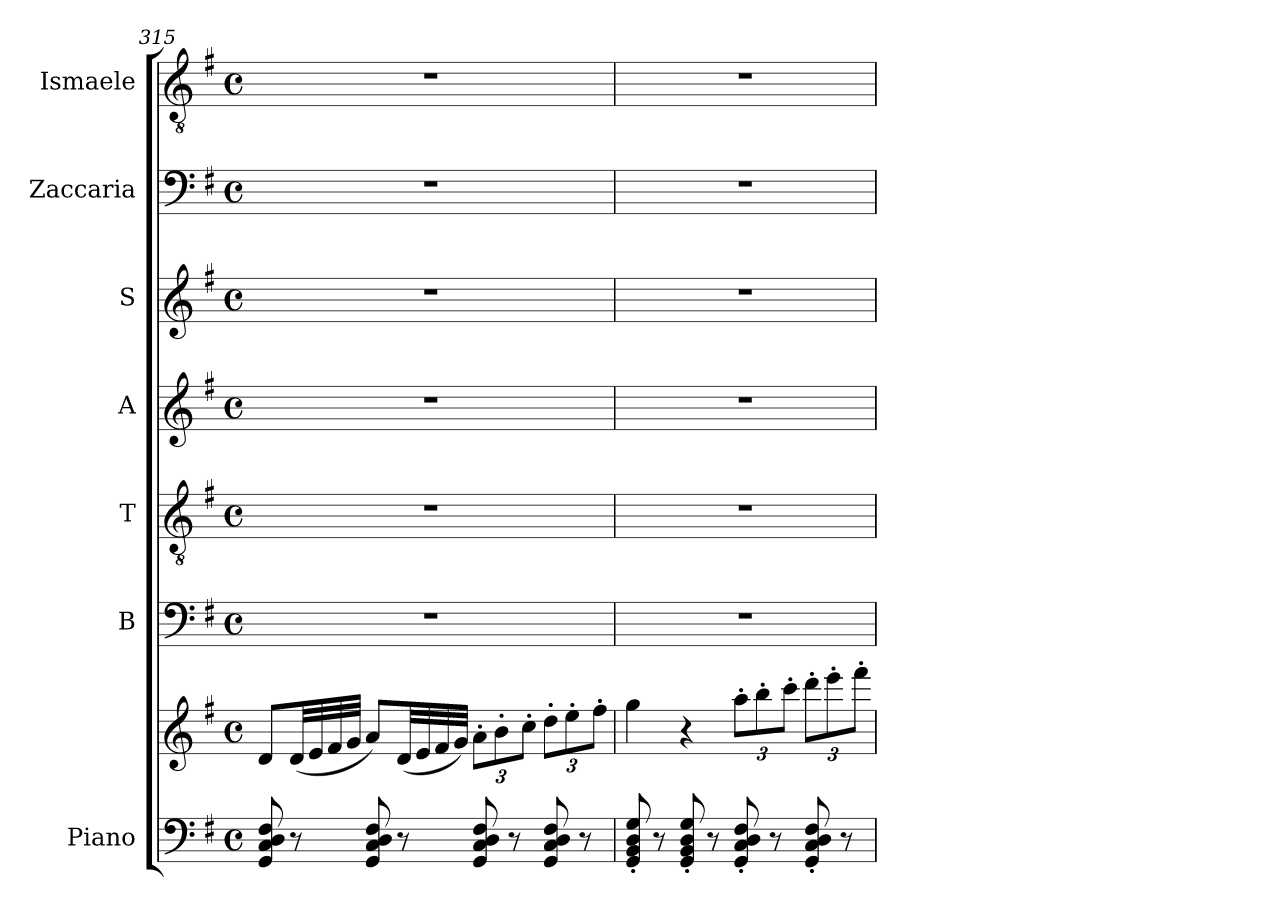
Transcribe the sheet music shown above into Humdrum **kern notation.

**kern	**kern	**kern	**kern	**kern	**kern	**kern	**kern
*part7	*part7	*part6	*part5	*part4	*part3	*part2	*part1
*staff8	*staff7	*staff6	*staff5	*staff4	*staff3	*staff2	*staff1
*I"Piano	*	*I"B	*I"T	*I"A	*I"S	*I"Zaccaria	*I"Ismaele
*I'Pno	*	*I'B	*I'T	*I'A	*I'S	*	*
*clefF4	*clefG2	*clefF4	*clefGv2	*clefG2	*clefG2	*clefF4	*clefGv2
*k[f#]	*k[f#]	*k[f#]	*k[f#]	*k[f#]	*k[f#]	*k[f#]	*k[f#]
*M4/4	*M4/4	*M4/4	*M4/4	*M4/4	*M4/4	*M4/4	*M4/4
*met(c)	*met(c)	*met(c)	*met(c)	*met(c)	*met(c)	*met(c)	*met(c)
=315	=315	=315	=315	=315	=315	=315	=315
8GG/ 8C/ 8D/ 8F#/	8d/L	1r	1r	1r	1r	1r	1r
8r	(32d/LL	.	.	.	.	.	.
.	32e/	.	.	.	.	.	.
.	32f#/	.	.	.	.	.	.
.	32g/JJJ	.	.	.	.	.	.
8GG/ 8C/ 8D/ 8F#/	8a/L)	.	.	.	.	.	.
8r	(32d/LL	.	.	.	.	.	.
.	32e/	.	.	.	.	.	.
.	32f#/	.	.	.	.	.	.
.	32g/JJJ)	.	.	.	.	.	.
*	*Xbrackettup	*	*	*	*	*	*
8GG/ 8C/ 8D/ 8F#/	12a'\L	.	.	.	.	.	.
.	12b'\	.	.	.	.	.	.
8r	.	.	.	.	.	.	.
.	12cc'\J	.	.	.	.	.	.
8GG/ 8C/ 8D/ 8F#/	12dd'\L	.	.	.	.	.	.
.	12ee'\	.	.	.	.	.	.
8r	.	.	.	.	.	.	.
.	12ff#'\J	.	.	.	.	.	.
=316	=316	=316	=316	=316	=316	=316	=316
8GG/' 8BB/' 8D/' 8G/'	4gg\	1r	1r	1r	1r	1r	1r
8r	.	.	.	.	.	.	.
8GG/' 8BB/' 8D/' 8G/'	4r	.	.	.	.	.	.
8r	.	.	.	.	.	.	.
8GG/' 8C/' 8D/' 8F#/'	12aa'\L	.	.	.	.	.	.
.	12bb'\	.	.	.	.	.	.
8r	.	.	.	.	.	.	.
.	12ccc'\J	.	.	.	.	.	.
8GG/' 8C/' 8D/' 8F#/'	12ddd'\L	.	.	.	.	.	.
.	12eee'\	.	.	.	.	.	.
8r	.	.	.	.	.	.	.
.	12fff#'\J	.	.	.	.	.	.
=	=	=	=	=	=	=	=
*-	*-	*-	*-	*-	*-	*-	*-
